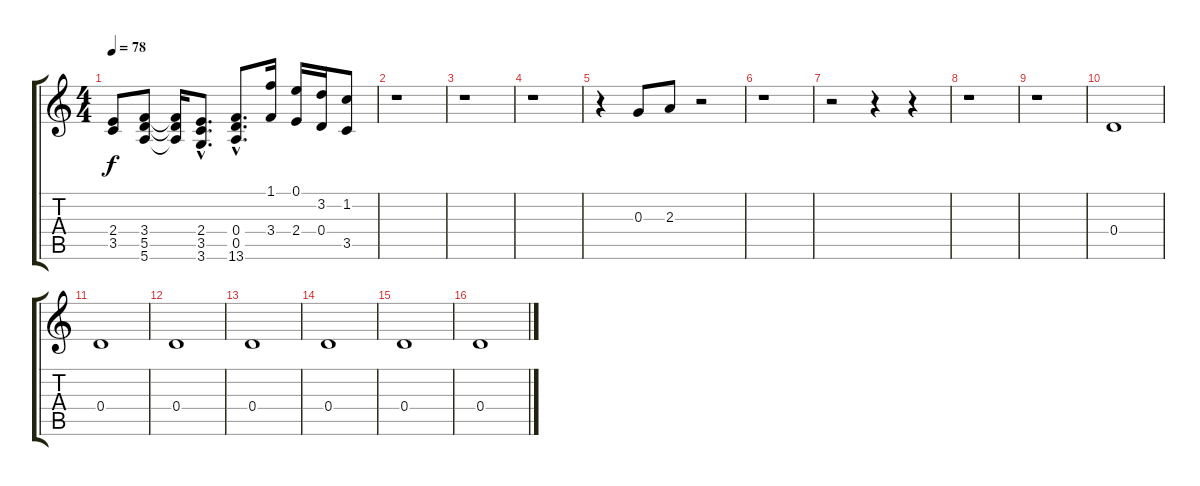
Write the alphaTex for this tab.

\track "" {instrument electricbasspick}
\staff {score tabs}
\tuning (E4 B3 G3 D3 A2 E2) {hide}
\ts (4 4)
\tempo 78
\clef g2
\ks c
(2.4{t} 3.5{t}).8{dy f} (3.4 5.5 5.6).8 (3.4{t} 5.5{t} 5.6{t}).16 (2.4{hac} 3.5{hac} 3.6{hac}).8{d} (0.4{hac} 0.5{hac} 13.6{hac}).8{d} (1.1 3.4).16 (0.1 2.4).16 (3.2 0.4).16 (1.2 3.5).8 |
r.1 |
r.1 |
r.1 |
r.4 0.3.8 2.3.8 r.2 |
r.1 |
r.2 r.4 r.4 |
r.1 |
r.1 |
0.4.1 |
0.4.1 |
0.4.1 |
0.4.1 |
0.4.1 |
0.4.1 |
0.4.1
